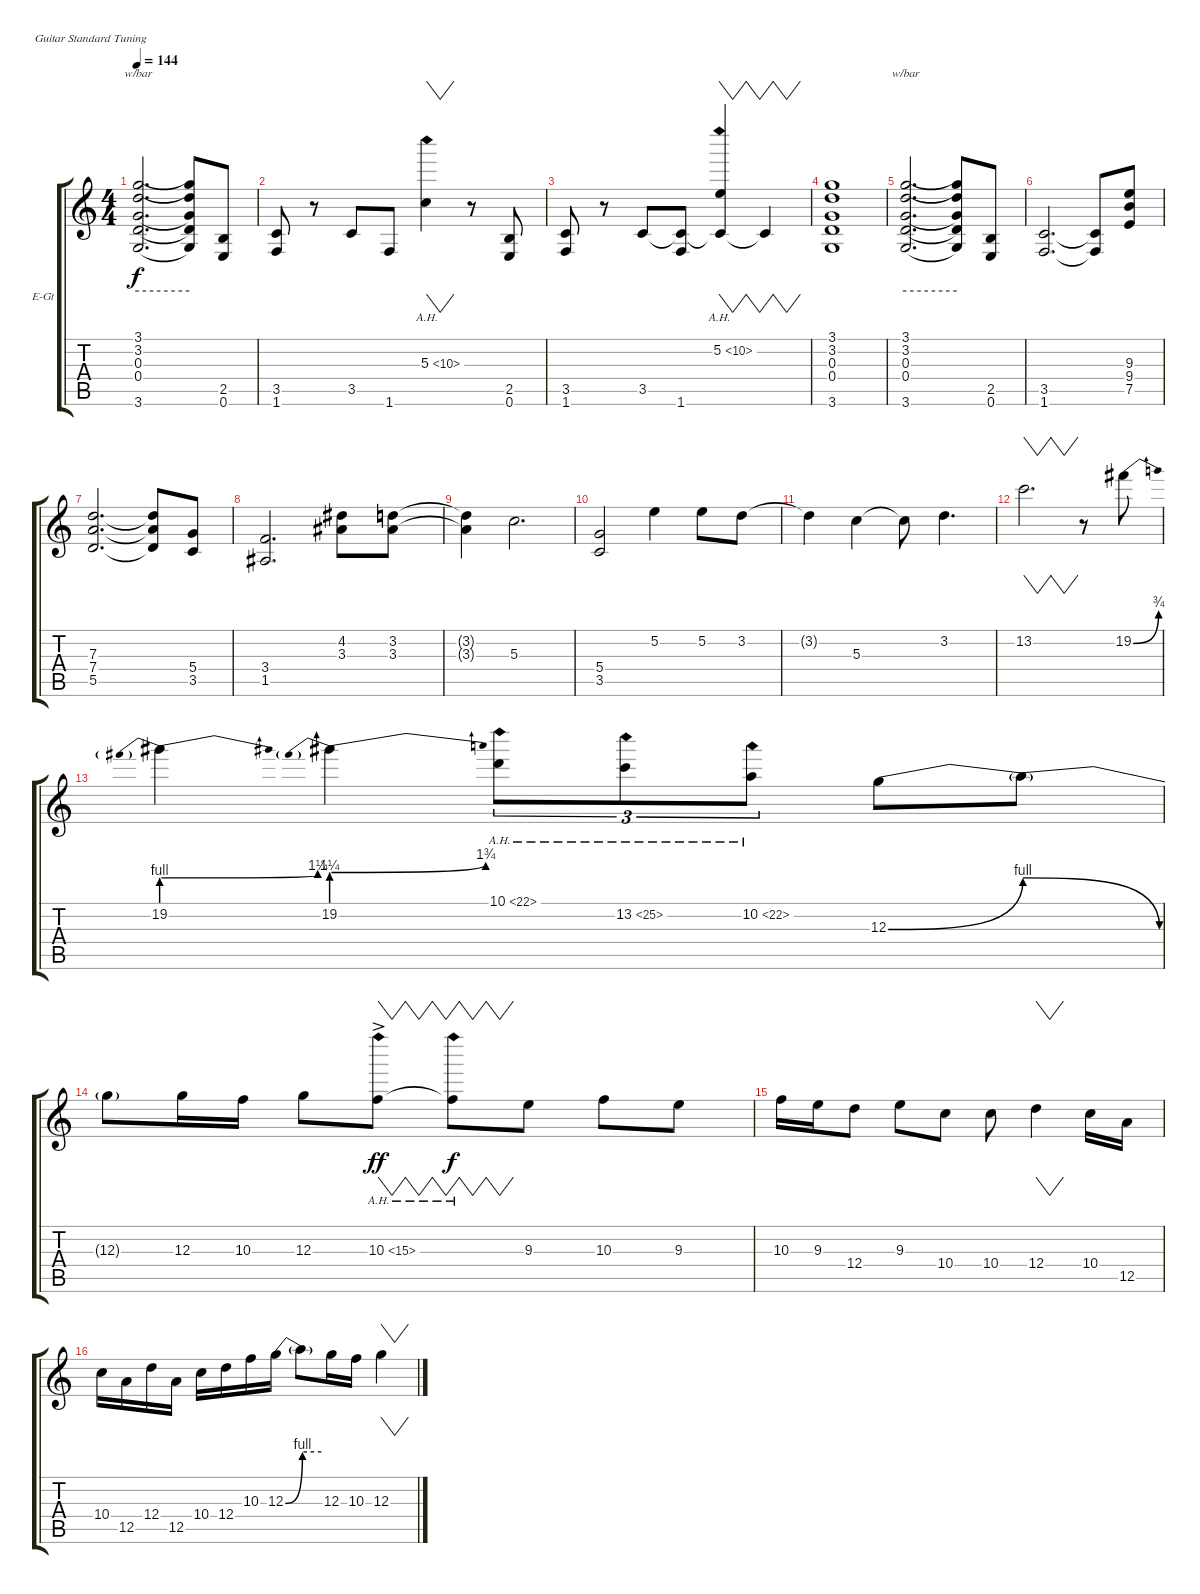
\bracketExtendMode groupsimilarinstruments
\firstSystemTrackNameOrientation horizontal
\otherSystemsTrackNameOrientation horizontal
\track ("Lead And Rhythm Guitar" "E-Gt") {instrument overdrivenguitar}
\staff {score tabs}
\tuning (E4 B3 G3 D3 A2 E2)
\ts (4 4)
\tempo 144
\clef g2
\ks c
(3.1 3.2 0.3 0.4 3.6).2{d tbe (hold default 0 0 60 0) dy f} (3.1{t} 3.2{t} 0.3{t} 0.4{t} 3.6{t}).8 (2.5 0.6).8 |
(3.5 1.6).8 r.8 3.5.8 1.6.8 5.3{ah 5}.4{vw} r.8 (2.5 0.6).8 |
(3.5 1.6).8 r.8 3.5.8 (1.6 3.5{t}).8 (5.2{ah 5} 3.5{t}).4{vw} 3.5{t}.4{vw} |
(3.1 3.2 0.3 0.4 3.6).1 |
(3.1 3.2 0.3 0.4 3.6).2{d tbe (hold default 0 0 60 0)} (3.1{t} 3.2{t} 0.3{t} 0.4{t} 3.6{t}).8 (2.5 0.6).8 |
(3.5 1.6).2{d} (3.5{t} 1.6{t}).8 (9.3 9.4 7.5).8 |
(7.3 7.4 5.5).2{d} (7.3{t} 7.4{t} 5.5{t}).8 (5.4 3.5).8 |
(3.4 1.5).2{d} (4.2 3.3).8 (3.2 3.3).8 |
(3.2{t} 3.3{t}).4 5.3.2{d} |
(5.4 3.5).2 5.2.4 5.2.8 3.2.8 |
3.2{t}.4 5.3.4 5.3{t}.8 3.2.4{d} |
13.2.2{vw d} r.8 19.2{be (bend 0 0 60 3)}.8 |
19.2{be (prebendbend 0 4 60 5)}.4 19.2{be (prebendbend 0 5 60 7)}.4 10.1{ah 12}.8{tu (3 2)} 13.2{ah 12}.8{tu (3 2)} 10.2{ah 12}.8{tu (3 2)} 12.3{be (bend 0 0 60 4)}.8 12.3{be (release 0 4 60 0) t}.8 |
12.3{be (hold 0 0 60 0) t}.8 12.3.16 10.3.16 12.3.8 10.3{ah 5 ac}.8{vw dy ff} 10.3{ah 5 t}.8{vw dy f} 9.3.8 10.3.8 9.3.8 |
10.3.16 9.3.16 12.4.8 9.3.8 10.4.8 10.4.8 12.4.4{vw} 10.4.16 12.5.16 |
10.4.16 12.5.16 12.4.16 12.5.16 10.4.16 12.4.16 10.3.16 12.3{be (bend 0 0 60 4)}.16 12.3{be (hold 0 4 60 4) t}.8 12.3.16 10.3.16 12.3.4{vw}
